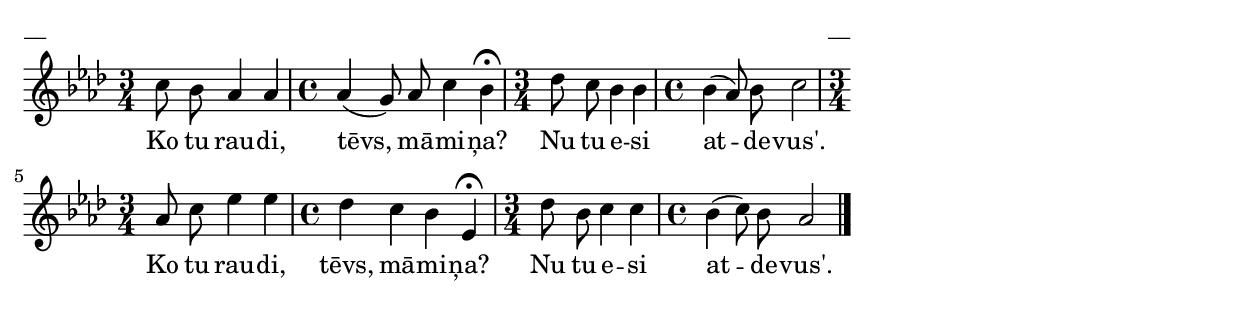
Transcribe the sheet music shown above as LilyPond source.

\version "2.13.16"
%\header {
%    title = "Ko tu raudi, tēvs, māmiņa?"
%}
% Budēlīši, p.102
\paper {
line-width = 14\cm
left-margin = 0.4\cm
between-system-padding = 0.1\cm
between-system-space = 0.1\cm
}
\layout {
indent = #0
ragged-last = ##f
}


voiceA = \relative c' {
\clef "treble"
\key aes \major
\time 3/4 c'8 bes aes4 aes 
\time 4/4 aes4( g8) aes c4 bes\fermata
\time 3/4 des8 c bes4 bes 
\time 4/4 bes4( aes8) bes c2 
\time 3/4 aes8 c ees4 ees 
\time 4/4 des4 c bes ees,\fermata
\time 3/4 des'8 bes c4 c 
\time 4/4 bes4( c8) bes aes2
\bar "|." 
} 

lyricA = \lyricmode {
Ko tu rau -- di, tēvs, mā -- mi -- ņa? Nu tu e -- si at -- de -- vus'.
Ko tu rau -- di, tēvs, mā -- mi -- ņa? Nu tu e -- si at -- de -- vus'.
}

fullScore = <<
\new Staff {
<<
\new Voice = "voiceA" { \oneVoice \autoBeamOff \voiceA }
\lyricsto "voiceA" \new Lyrics \lyricA
>>
}
>>

\score {
\fullScore
\header { piece = "__" opus = "__" }
}
\markup { \with-color #(x11-color 'white) \sans \smaller "__" }
\score {
\unfoldRepeats
\fullScore
\midi {
\context { \Staff \remove "Staff_performer" }
\context { \Voice \consists "Staff_performer" }
}
}


